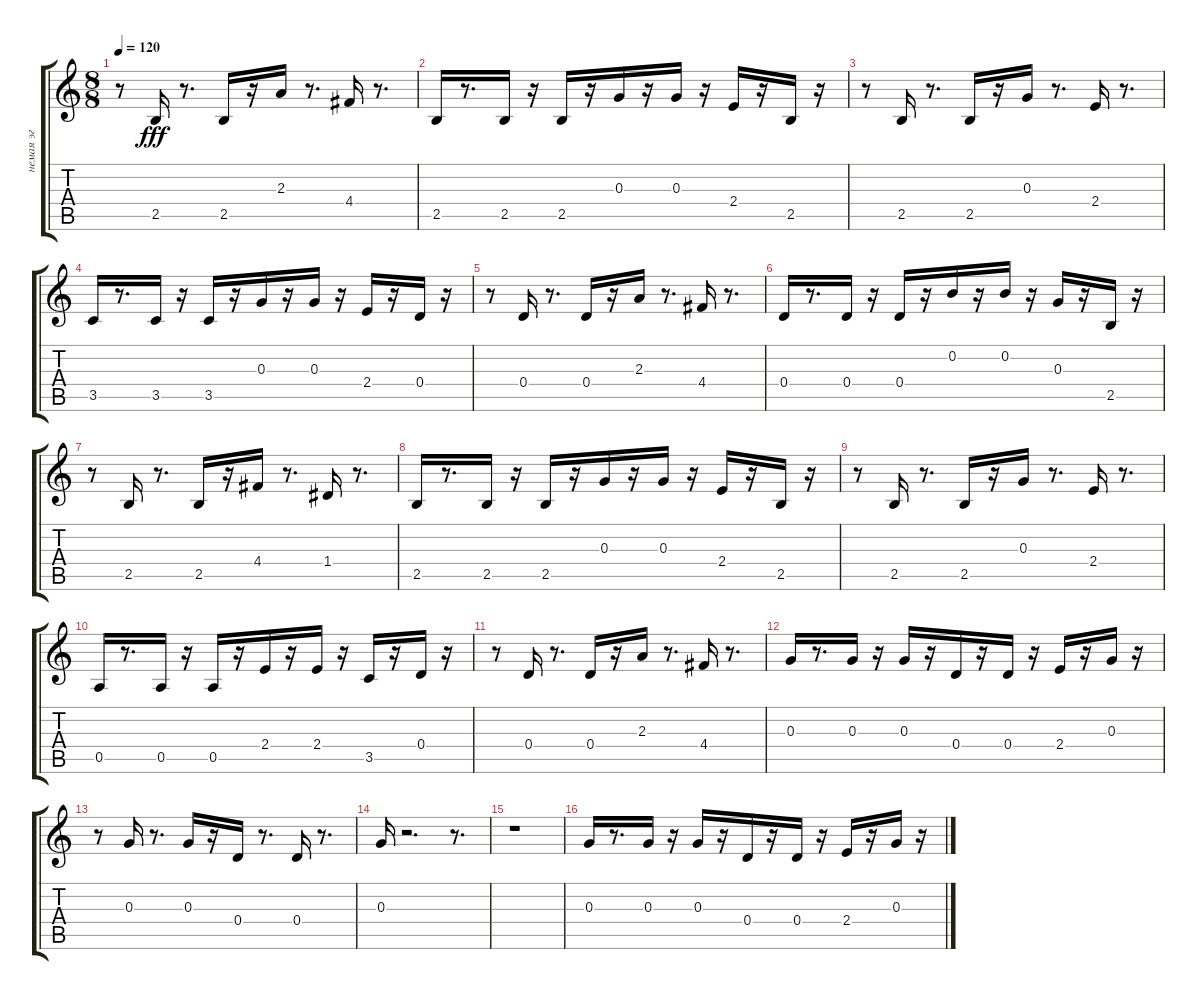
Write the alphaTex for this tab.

\track ("немая эг" "немая эг") {instrument electricguitarmuted}
\staff {score tabs}
\tuning (E4 B3 G3 D3 A2 E2) {hide}
\ts (8 8)
\tempo 120
\clef g2
\ks c
r.8{dy fff} 2.5.16 r.8{d} 2.5.16 r.16 2.3.16 r.8{d} 4.4.16 r.8{d} |
2.5.16 r.8{d} 2.5.16 r.16 2.5.16 r.16 0.3.16 r.16 0.3.16 r.16 2.4.16 r.16 2.5.16 r.16 |
r.8 2.5.16 r.8{d} 2.5.16 r.16 0.3.16 r.8{d} 2.4.16 r.8{d} |
3.5.16 r.8{d} 3.5.16 r.16 3.5.16 r.16 0.3.16 r.16 0.3.16 r.16 2.4.16 r.16 0.4.16 r.16 |
r.8 0.4.16 r.8{d} 0.4.16 r.16 2.3.16 r.8{d} 4.4.16 r.8{d} |
0.4.16 r.8{d} 0.4.16 r.16 0.4.16 r.16 0.2.16 r.16 0.2.16 r.16 0.3.16 r.16 2.5.16 r.16 |
r.8 2.5.16 r.8{d} 2.5.16 r.16 4.4.16 r.8{d} 1.4.16 r.8{d} |
2.5.16 r.8{d} 2.5.16 r.16 2.5.16 r.16 0.3.16 r.16 0.3.16 r.16 2.4.16 r.16 2.5.16 r.16 |
r.8 2.5.16 r.8{d} 2.5.16 r.16 0.3.16 r.8{d} 2.4.16 r.8{d} |
0.5.16 r.8{d} 0.5.16 r.16 0.5.16 r.16 2.4.16 r.16 2.4.16 r.16 3.5.16 r.16 0.4.16 r.16 |
r.8 0.4.16 r.8{d} 0.4.16 r.16 2.3.16 r.8{d} 4.4.16 r.8{d} |
0.3.16 r.8{d} 0.3.16 r.16 0.3.16 r.16 0.4.16 r.16 0.4.16 r.16 2.4.16 r.16 0.3.16 r.16 |
r.8 0.3.16 r.8{d} 0.3.16 r.16 0.4.16 r.8{d} 0.4.16 r.8{d} |
0.3.16 r.2{d} r.8{d} |
r.1 |
0.3.16 r.8{d} 0.3.16 r.16 0.3.16 r.16 0.4.16 r.16 0.4.16 r.16 2.4.16 r.16 0.3.16 r.16
